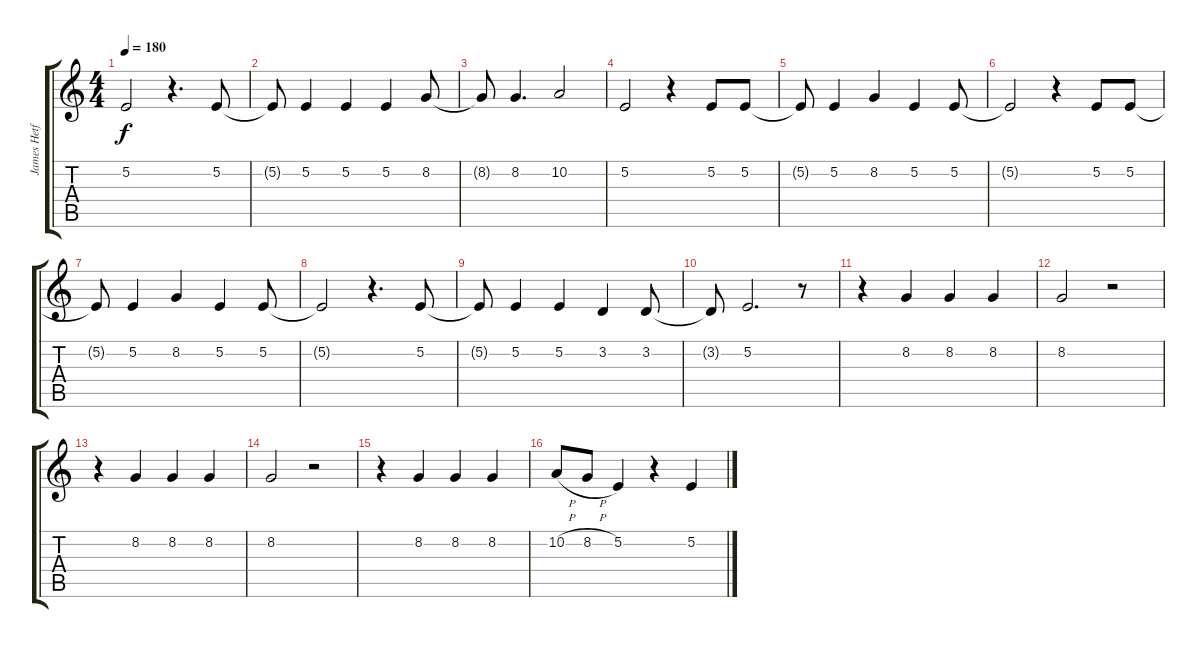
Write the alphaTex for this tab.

\track ("James Hetfield (Vocals)" "James Hetf") {instrument lead2sawtooth}
\staff {score tabs}
\tuning (E4 B3 G3 D3 A2 E2) {hide}
\ts (4 4)
\tempo 180
\clef g2
\ks c
5.2{t}.2{dy f} r.4{d} 5.2.8 |
5.2{t}.8 5.2.4 5.2.4 5.2.4 8.2.8 |
8.2{t}.8 8.2.4{d} 10.2.2 |
5.2.2 r.4 5.2.8 5.2.8 |
5.2{t}.8 5.2.4 8.2.4 5.2.4 5.2.8 |
5.2{t}.2 r.4 5.2.8 5.2.8 |
5.2{t}.8 5.2.4 8.2.4 5.2.4 5.2.8 |
5.2{t}.2 r.4{d} 5.2.8 |
5.2{t}.8 5.2.4 5.2.4 3.2.4 3.2.8 |
3.2{t}.8 5.2.2{d} r.8 |
r.4 8.2.4 8.2.4 8.2.4 |
8.2.2 r.2 |
r.4 8.2.4 8.2.4 8.2.4 |
8.2.2 r.2 |
r.4 8.2.4 8.2.4 8.2.4 |
10.2{h}.8 8.2{h}.8 5.2.4 r.4 5.2.4
